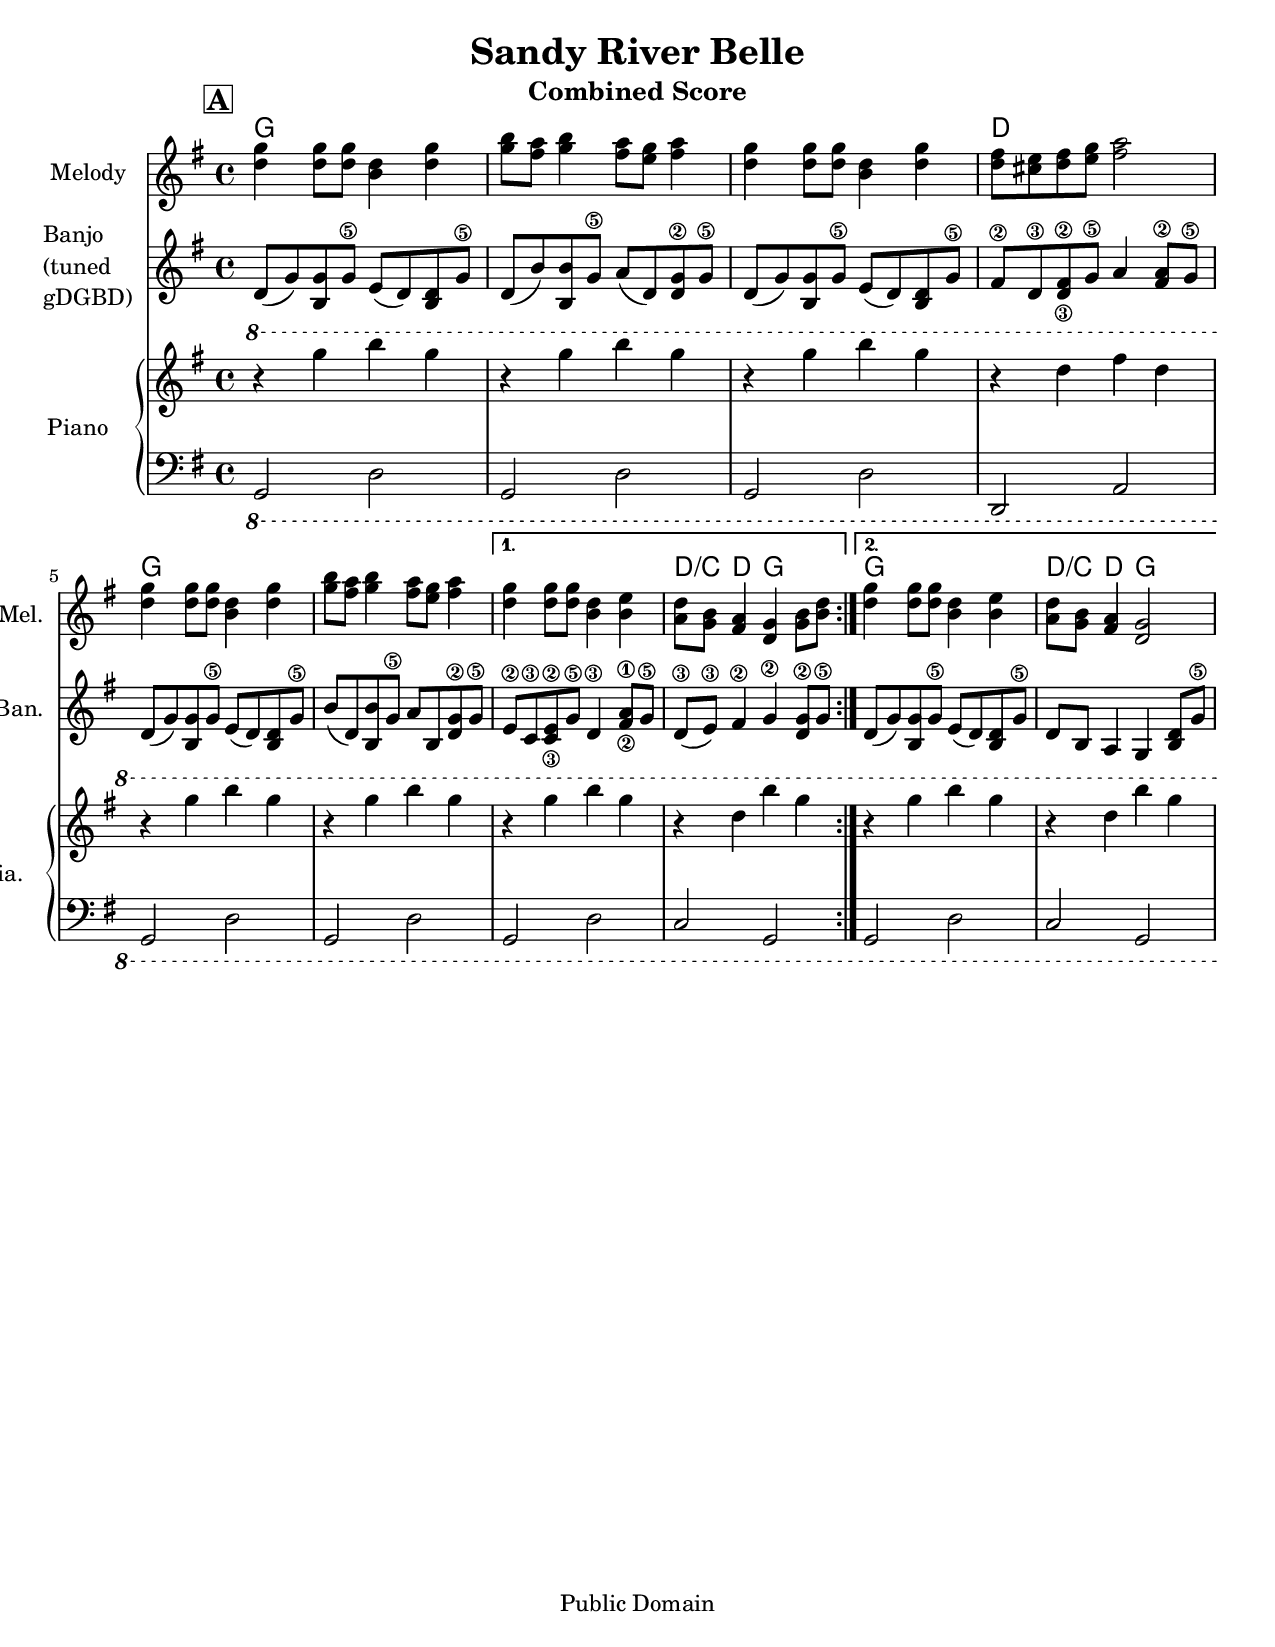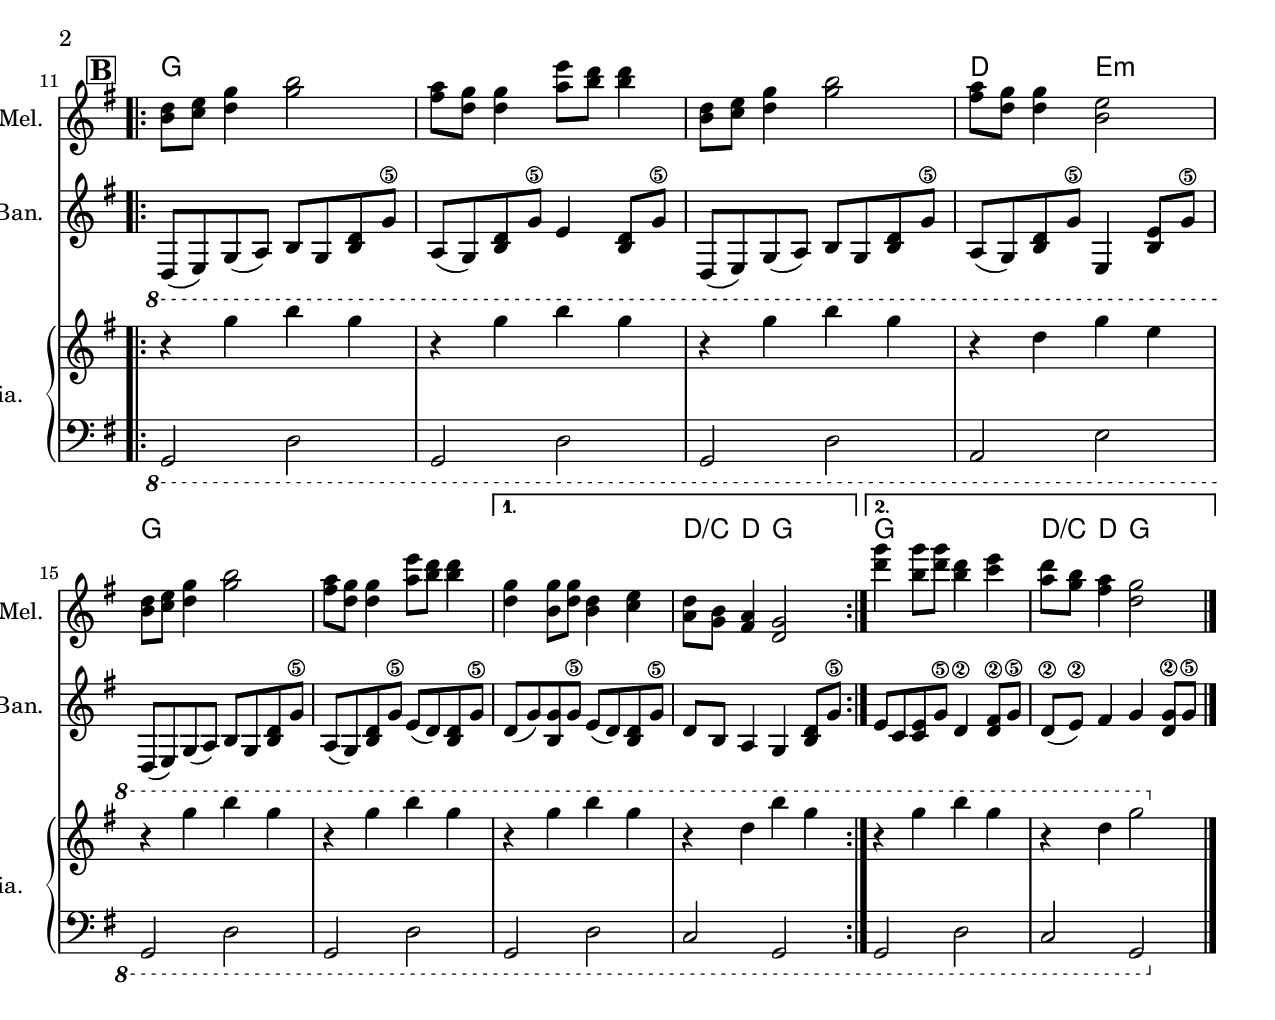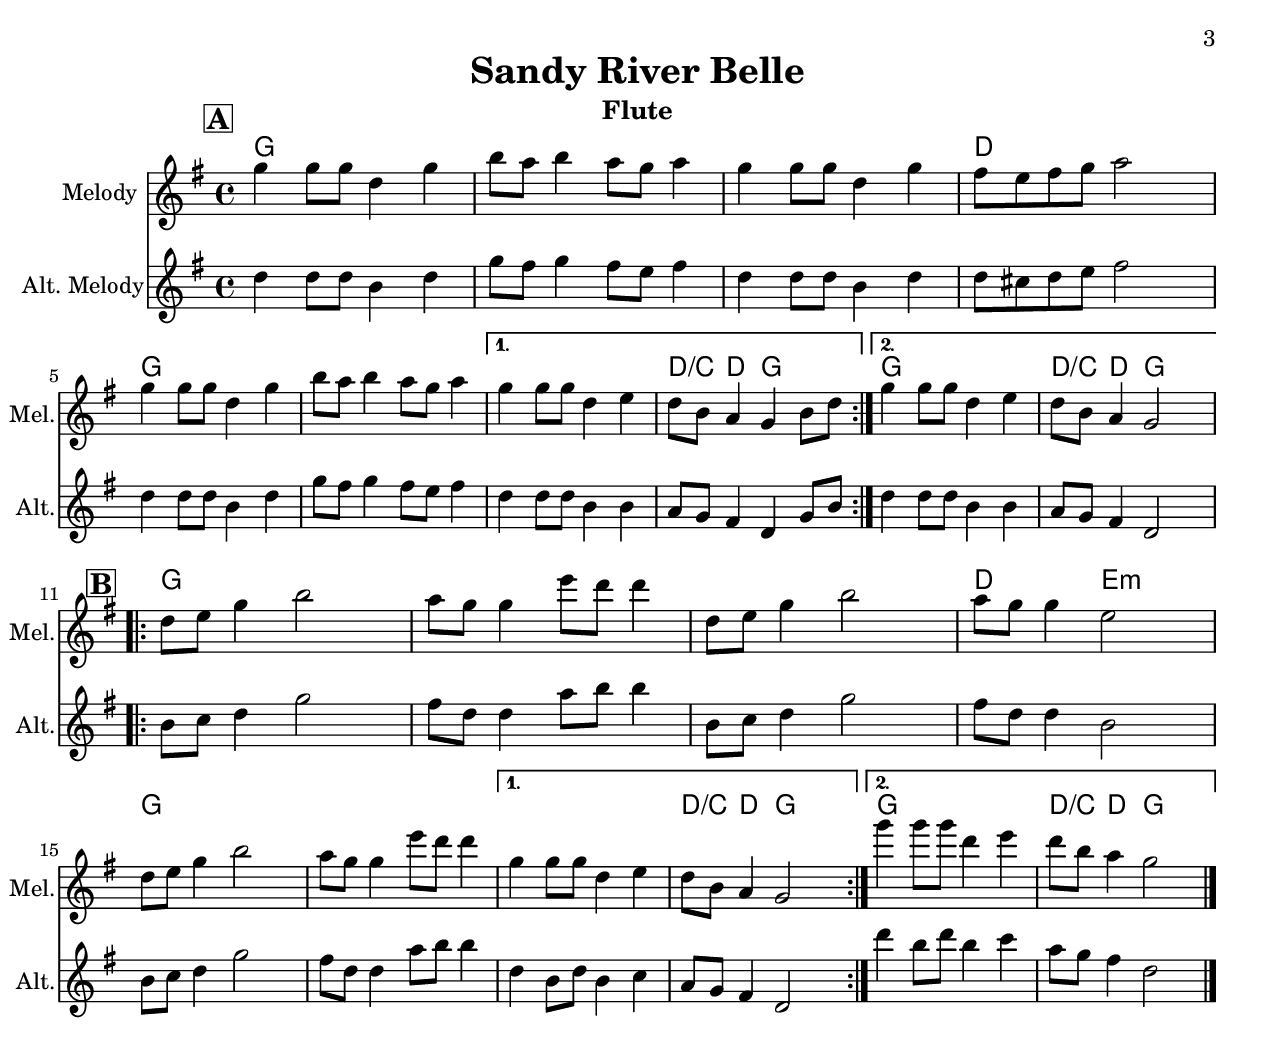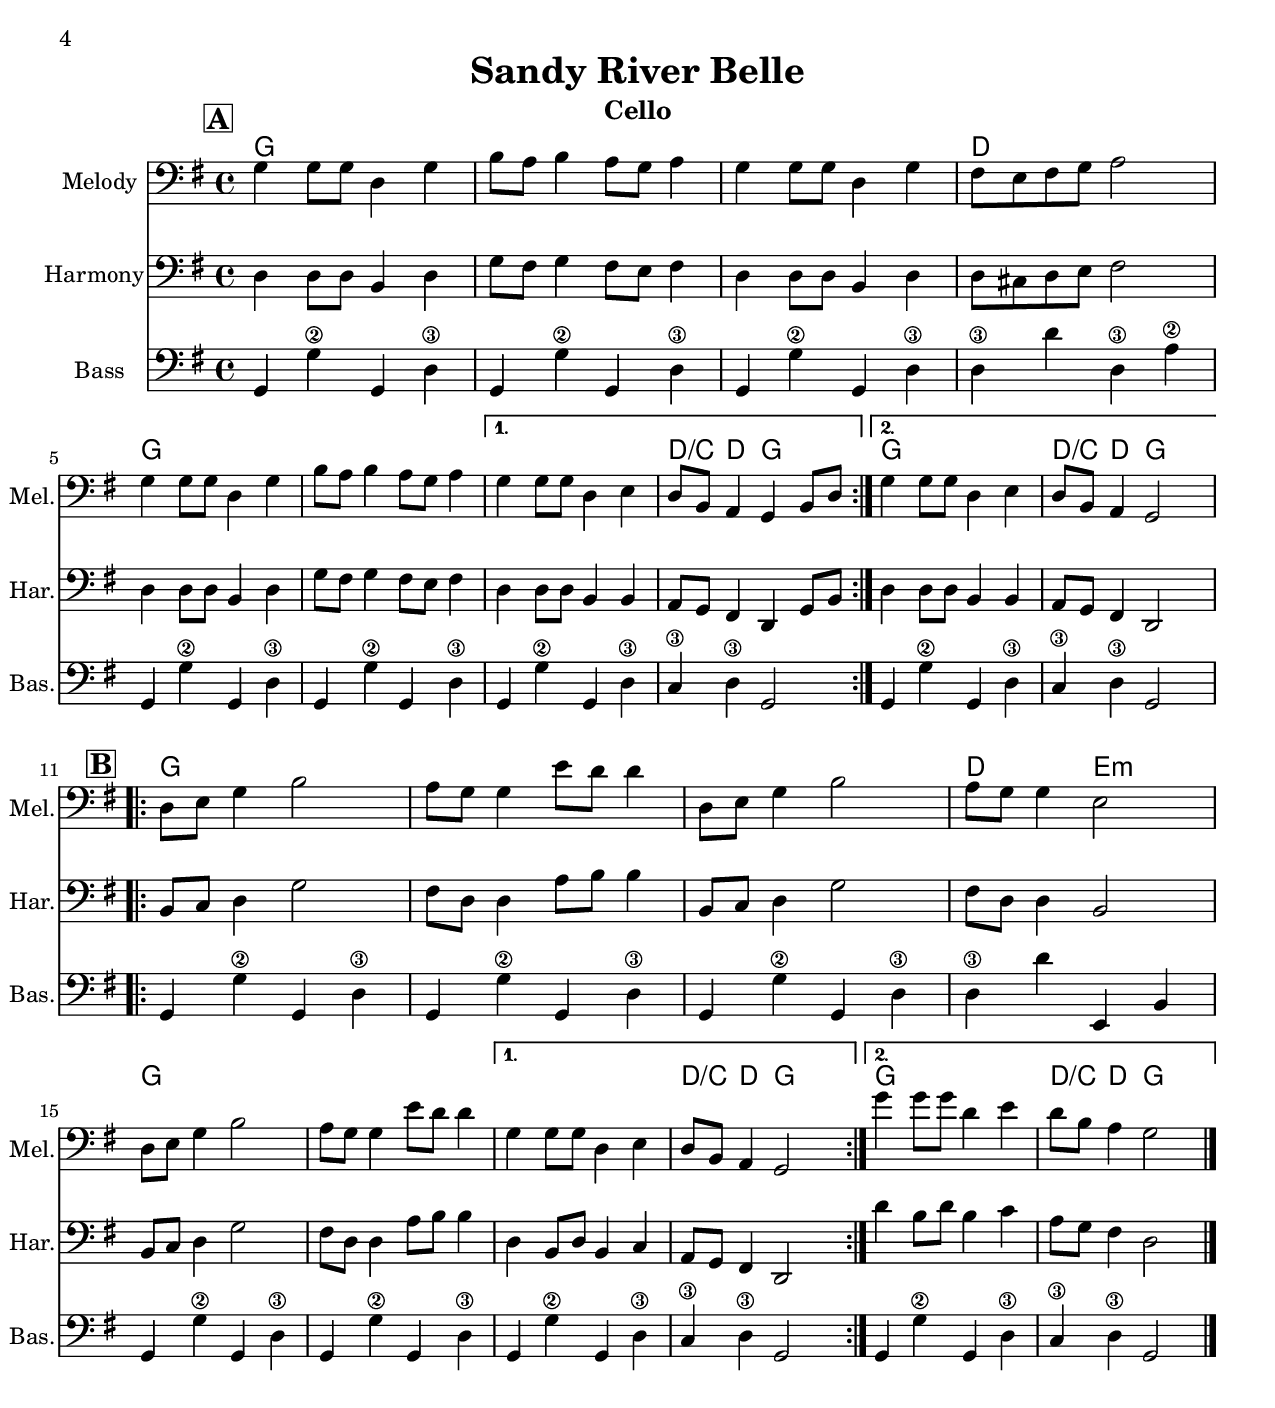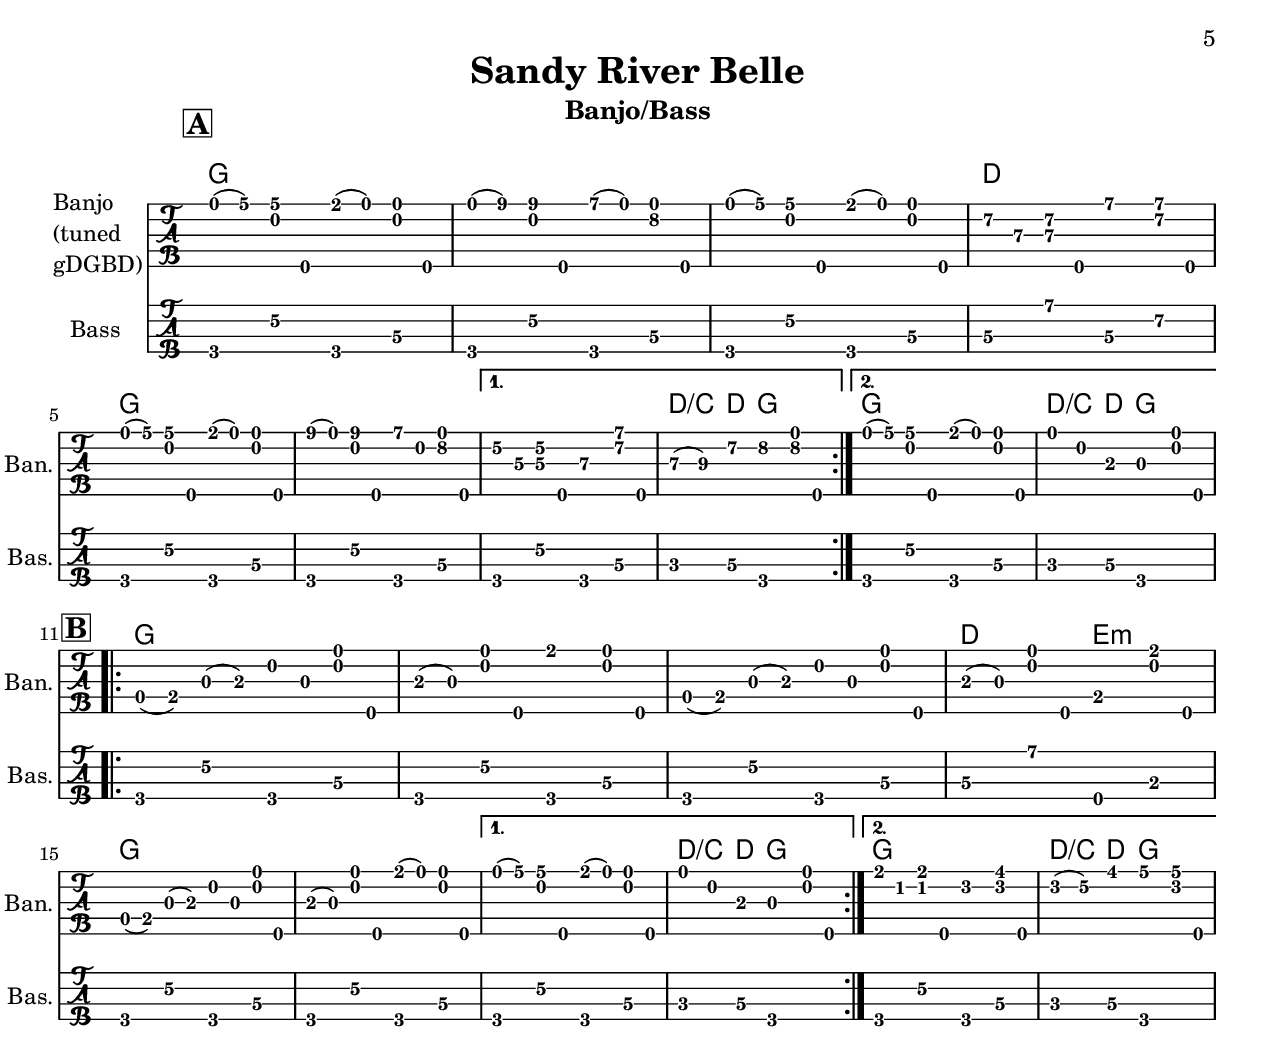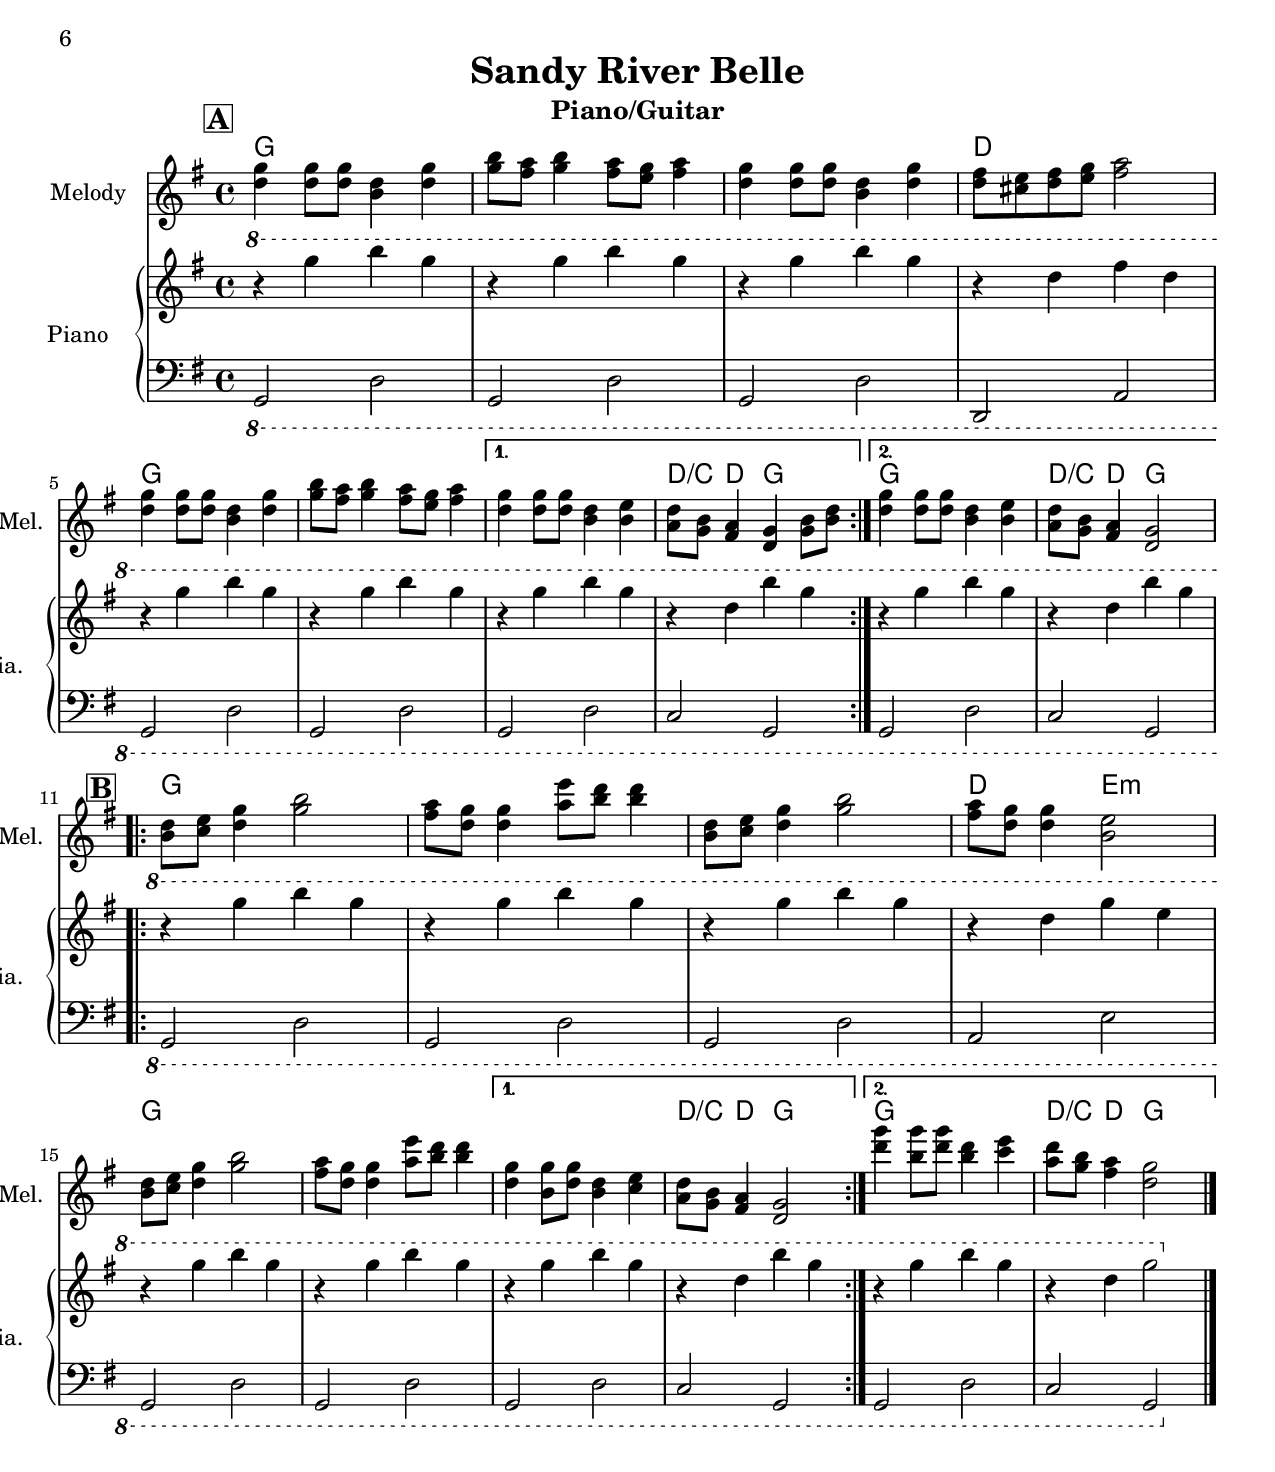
\version "2.6.3"
\header {
  title = "Sandy River Belle"
  piece = "Traditional"
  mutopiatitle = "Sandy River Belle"
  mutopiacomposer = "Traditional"
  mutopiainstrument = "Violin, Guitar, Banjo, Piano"
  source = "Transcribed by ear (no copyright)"
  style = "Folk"
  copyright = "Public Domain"
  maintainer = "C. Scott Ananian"
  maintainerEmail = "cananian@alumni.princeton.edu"
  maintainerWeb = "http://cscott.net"
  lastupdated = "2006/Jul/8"
  meter = 240
}
#(set-default-paper-size "letter")
%#(set-global-staff-size 18)

melody = \relative c''' {
  \tag #'key \key g \major
  \time 4/4

  \repeat volta 2 {
    g4 g8 g d4 g | b8 a b4 a8 g a4 |
    g4 g8 g d4 g | fis8 e fis g a2 |
    g4 g8 g d4 g | b8 a b4 a8 g a4 |
  } \alternative {
    { g4 g8 g d4 e | d8 b a4 g b8 d | }
    { g4 g8 g d4 e | d8 b a4 g2 | }
  }
  \repeat volta 2 {
    d'8 e g4 b2 | a8 g g4 e'8 d d4 |
    d,8 e g4 b2 | a8 g g4 e2 |
    d8 e g4 b2 | a8 g g4 e'8 d d4 |
  } \alternative {
    { g,4 g8 g d4 e | d8 b a4 g2 | }
    { g''4 g8 g d4 e | d8 b a4 g2 | }
  }
  \bar "|."
}

alternate = \relative c'' {
  \tag #'key \key g \major
  \time 4/4

  \repeat volta 2 {
    d4 d8 d b4 d | g8 fis g4 fis8 e fis4 |
    d4 d8 d b4 d | d8 cis d e fis2 |
    d4 d8 d b4 d | g8 fis g4 fis8 e fis4 |
  } \alternative {
    { d4 d8 d b4 b | a8 g fis4 d g8 b | }
    { d4 d8 d b4 b | a8 g fis4 d2 | }
  }
  \repeat volta 2 {
    b'8 c d4 g2 | fis8 d d4 a'8 b b4 |
    b,8 c d4 g2 | fis8 d d4 b2 |
    b8 c d4 g2 | fis8 d d4 a'8 b b4 |
  } \alternative {
    { d,4 b8 d b4 c | a8 g fis4 d2 | }
    { d''4 b8 d b4 c | a8 g fis4 d2 | }
  }
}

banjo = \relative c { % clawhammer banjo part
  \tag #'key \key g \major
  \time 4/4

  \repeat volta 2 {
  d'8( g) <g b,> g\5 e( d) <d b > g\5 |
  % 2
  d( b') <b b,> g\5 a( d,) <d g\2> g\5 |
  % 3
  d( g) <g b,> g\5 e( d) <d b> g\5 |
  % 4
  fis\2 d\3 <fis\2 d\3> g\5 a4 <a fis\2>8 g\5 |
  % 5
  d( g) <g b,> g\5 e( d) <d b> g\5 |
  % 6
  b( d,) <b' b,> g\5 a b, <d g\2> g\5 |
  }
  \alternative {
  { % 7
  e\2 c\3 <e\2 c\3> g\5 d4\3 <a'\1 fis\2>8 g\5 |
  % 8
  d\3( e\3) fis4\2 g\2 <d g\2>8 g\5 |
  }
  { % 9
  d( g) <g b,> g\5 e( d) <d b > g\5 |
  % 18
  d b a4 g <d' b>8 g\5 |
  }
  }
  \repeat volta 2 {
  % 19
  d,( e) g( a) b g <d' b> g\5 |
  % 20
  a,( g) <d' b> g\5 e4 <d b>8 g\5 |
  % 21
  d,( e) g( a) b g <d' b> g\5 |
  % 22
  a,( g) <d' b> g\5 e,4 <e' b>8 g\5 |
  % 23
  d,( e) g( a) b g <d' b> g\5 |
  % 24
  a,( g) <d' b> g\5 e( d) <d b> g\5 |
  }
  \alternative {
  { % 25
  d( g) <g b,> g\5 e( d) <d b> g\5 |
  % 26
  d b a4 g <d' b>8 g\5 |
  }
  { % 35
  e c <e c> g\5 d4\2 <fis d\2>8 g\5 |
  % 36
  d\2( e\2) fis4 g <g d\2>8 g\5 |
  }  
  }
}

bass = \transpose c c,,
{
  \tag #'key \key g \major
  \time 4/4

  \repeat volta 2 {
    g4 g'\2 g d'\3
    g4 g'\2 g d'\3
    g4 g'\2 g d'\3
    d'4\3 d'' d'\3 a'\2

    g4 g'\2 g d'\3
    g4 g'\2 g d'\3
   }
   \alternative {
    { g4 g'\2 g d'\3
      c'4\3 d'\3 g2 }
    { g4 g'\2 g d'\3
      c'4\3 d'\3 g2 }
   }

 % Part 2
   \repeat volta 2 {
    g4 g'\2 g d'\3
    g4 g'\2 g d'\3
    g4 g'\2 g d'\3
    d'4\3 d'' e b

    g4 g'\2 g d'\3
    g4 g'\2 g d'\3
   }
   \alternative {
    { g4 g'\2 g d'\3
      c'4\3 d'\3 g2 }
    { g4 g'\2 g d'\3
      c'4\3 d'\3 g2 }
   }
}

harmonies = \chordmode {
  \set Score.markFormatter = #format-mark-box-letters
  \time 4/4

  \repeat volta 2 {
    \once\override Score.RehearsalMark #'extra-offset = #'(0 . 2)
    \mark\default
    g4 g g g |
    g4 g g g |
    g4 g g g |
    d4 d d d |
\break
    g4 g g g |
    g4 g g g |
  }
  \alternative {
    { g4 g g g |
      d4/+c d g g | }
    { \set chordChanges = ##f
      g4 \set chordChanges = ##t g g g |
      d4/+c d g g | }
  }
\break
   
% Part 2
  \repeat volta 2 {
    \once\override Score.RehearsalMark #'extra-offset = #'(-3 . 0)
    \mark\default
    g4 g g g |
    g4 g g g |
    g4 g g g |
    d4 d e:m e:m |
\break
    g4 g g g |
    g4 g g g |
  }
  \alternative {
    { g4 g g g |
      d4/+c d g g | }
    { \set chordChanges = ##f
      g4 \set chordChanges = ##t g g g |
      d4/+c d g g | }
  }
}

pianotop = \relative c'''
{
  \tag #'key \key g \major
  \time 4/4
  #(set-octavation 1)

  \repeat volta 2 {
    r4 g' b g
    r4 g b g
    r4 g b g
    r4 d fis d

    r4 g b g
    r4 g b g
  }
  \alternative {
    { r4 g b g
      r4 d b' g }
    { r4 g b g
      r4 d b' g }
  }

% Part 2
  \repeat volta 2 {
    r4 g b g
    r4 g b g
    r4 g b g
    r4 d g e

    r4 g b g
    r4 g b g
  }
  \alternative {
    { r4 g b g
      r4 d b' g }
    { r4 g b g
      r4 d g2 }
  }
}

pianobot = \relative c,,
{
  \tag #'key \key g \major
  \time 4/4
  #(set-octavation -1)

  \repeat volta 2 {
   g'2 d' g, d' g, d'
   d,2 a'
   g2 d' g, d'
  }
  \alternative {
   { g,2 d' c g }
   { g2 d' c g }
  }

% Part 2
  \repeat volta 2 {
   g2 d' g, d' g, d'
   a2 e'
   g,2 d' g, d'
  }
  \alternative {
   { g,2 d' c g }
   { g2 d' c g }
  }
}

\paper {
  scoreTitleMarkup = \bookTitleMarkup
  bookTitleMarkup = \markup {}
  raggedbottom = ##t
}

% combined score
\score {
  \header {
    instrument = "Combined Score"
  }
  <<
    \context ChordNames {
         \set chordChanges = ##t
         \harmonies
    }
    \new Staff <<
      \set Staff.instrument = "Melody"
      \set Staff.instr = "Mel."
      \partcombine \melody \alternate
    >>
    \new Staff <<
      \set Staff.instrument = \markup{ \column{ "Banjo" "(tuned" "gDGBD)" } }
      \set Staff.instr = "Ban."
      \banjo
    >>
%{
    \new TabStaff <<
      \set TabStaff.stringTunings = #bass-tuning
      \set Staff.instrument = "Bass "
      \set Staff.instr = "Bas."
      \bass
    >>
%}
    \new PianoStaff <<
      #(set-accidental-style 'piano-cautionary)
      \set PianoStaff.instrument = \markup { "Piano" \hspace #2.0 }
      \set PianoStaff.instr = \markup { "Pia." \hspace #2.0 }
      \context Staff = upper << \pianotop >>
      \context Staff = lower << \clef bass \pianobot >>
    >>
  >>
  \layout { }
}
				
% flute score
\score {
  \header {
    instrument = "Flute"
    breakbefore=##t
  }
  <<
    \context ChordNames {
         \set chordChanges = ##t
         \harmonies
    }
    \context Staff = fluteA {
      \set Staff.instrument = "Melody"
      \set Staff.instr = "Mel."
      \melody
    }
    \context Staff = fluteB {
      \set Staff.instrument = "Alt. Melody"
      \set Staff.instr = "Alt."
      \alternate
    }
  >>
}
% cello score (octave-shifted)
\score {
  \header {
    instrument = "Cello"
    breakbefore=##t
  }
  <<
    \context ChordNames {
         \set chordChanges = ##t
         \harmonies
    }
    \context Staff = celloA {
      \set Staff.instrument = "Melody"
      \set Staff.instr = "Mel."
      \transpose c c,, << \clef bass \melody >> % 2 octaves down
    }
    \context Staff = celloB {
      \set Staff.instrument = "Harmony"
      \set Staff.instr = "Har."
      \transpose c c,, << \clef bass \alternate >> % 2 octaves down
    }
    \context Staff = celloC {
      \set Staff.instrument = "Bass"
      \set Staff.instr = "Bas."
      \transpose c c' << \clef bass \bass >> % 1 octave up
    }
  >>
}
% banjo/bass score (tablature)
\score {
  \header {
    instrument = "Banjo/Bass"
    breakbefore=##t
  }
  <<
    \context ChordNames {
         \set chordChanges = ##t
         \harmonies
    }
%{
    \context Staff = fluteA {
      \set Staff.instrument = "Melody"
      \set Staff.instr = "Mel."
      \melody
    }
%}
    \new TabStaff <<
      \set Staff.instrument = \markup{ \column{ "Banjo" "(tuned" "gDGBD)" } }
      \set Staff.instr = "Ban."
      \set TabStaff.stringTunings = #banjo-open-g-tuning
      \removeWithTag #'key \banjo
    >>
    \new TabStaff <<
      \set TabStaff.stringTunings = #bass-tuning
      \set Staff.instrument = "Bass "
      \set Staff.instr = "Bas."
      \removeWithTag #'key \bass
    >>
  >>
}

% piano/guitar score
\score {
  \header {
    instrument = "Piano/Guitar"
    breakbefore=##t
  }
  <<
    \context ChordNames {
         \set chordChanges = ##t
         \harmonies
    }
    \new Staff <<
      \set Staff.instrument = "Melody"
      \set Staff.instr = "Mel."
      \set Staff.printPartCombineTexts = ##f
      \small\partcombine \melody \alternate
    >>
    \new PianoStaff <<
      #(set-accidental-style 'piano-cautionary)
      \set PianoStaff.instrument = \markup { "Piano" \hspace #2.0 }
      \set PianoStaff.instr = \markup { "Pia." \hspace #2.0 }
      \context Staff = upper << \time 4/4 \pianotop >>
      \context Staff = lower << \clef bass \pianobot >>
    >>
  >>
  \layout { }
}


% midi score.
\score {
  \unfoldRepeats
  \context PianoStaff <<
    \context Staff=melody << 
       \set Staff.midiInstrument = "fiddle"
       r1 \melody
     >>
    \context Staff=alternate <<
       \set Staff.midiInstrument = "fiddle"
       r1 \alternate
     >>
    \context Staff=banjo <<
      \set Staff.midiInstrument = "banjo"
      r1\pp
      \banjo
    >>
    \context Staff=bass <<
      \set Staff.midiInstrument = "acoustic bass"
      r1
      \bass
    >>
%{
    \context Staff=chords <<
      \set Staff.midiInstrument = "pizzicato strings"
      r1\pp
      \harmonies
    >>
%}
    \context Staff=upper <<
      \set Staff.midiInstrument = "acoustic grand"
      r1
      \pianotop
    >>
    \context Staff=lower <<
      \set Staff.midiInstrument = "acoustic grand"
      r1
      \pianobot
    >>
  >>
  \midi {
    \tempo 2=120
  }
}
